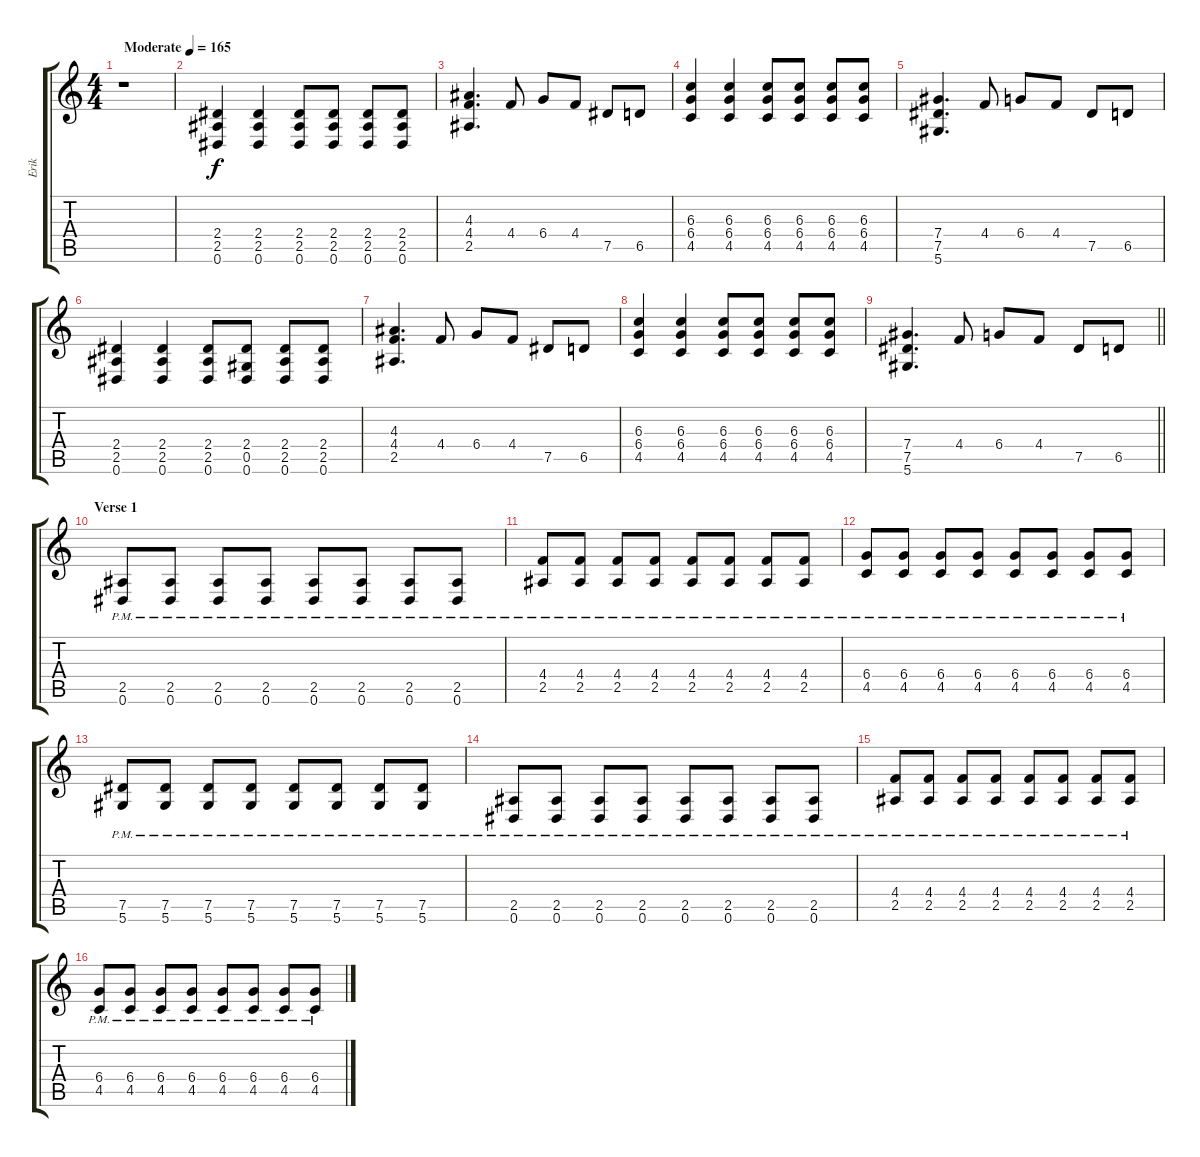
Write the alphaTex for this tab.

\track ("Erik" "Erik") {instrument distortionguitar}
\staff {score tabs}
\tuning (Eb4 Bb3 Gb3 Db3 Ab2 Eb2) {hide}
\ts (4 4)
\tempo (165 "Moderate")
\clef g2
\ks c
r.1{dy f instrument distortionguitar} |
(2.4 2.5 0.6).4 (2.4 2.5 0.6).4 (2.4 2.5 0.6).8 (2.4 2.5 0.6).8 (2.4 2.5 0.6).8 (2.4 2.5 0.6).8 |
(4.3 4.4 2.5).4{d} 4.4.8 6.4.8 4.4.8 7.5.8 6.5.8 |
(6.3 6.4 4.5).4 (6.3 6.4 4.5).4 (6.3 6.4 4.5).8 (6.3 6.4 4.5).8 (6.3 6.4 4.5).8 (6.3 6.4 4.5).8 |
(7.4 7.5 5.6).4{d} 4.4.8 6.4.8 4.4.8 7.5.8 6.5.8 |
(2.4 2.5 0.6).4 (2.4 2.5 0.6).4 (2.4 2.5 0.6).8 (2.4 0.5 0.6).8 (2.4 2.5 0.6).8 (2.4 2.5 0.6).8 |
(4.3 4.4 2.5).4{d} 4.4.8 6.4.8 4.4.8 7.5.8 6.5.8 |
(6.3 6.4 4.5).4 (6.3 6.4 4.5).4 (6.3 6.4 4.5).8 (6.3 6.4 4.5).8 (6.3 6.4 4.5).8 (6.3 6.4 4.5).8 |
\barLineRight lightlight
(7.4 7.5 5.6).4{d} 4.4.8 6.4.8 4.4.8 7.5.8 6.5.8 |
\section ("" "Verse 1")
(2.5{pm} 0.6{pm}).8 (2.5{pm} 0.6{pm}).8 (2.5{pm} 0.6{pm}).8 (2.5{pm} 0.6{pm}).8 (2.5{pm} 0.6{pm}).8 (2.5{pm} 0.6{pm}).8 (2.5{pm} 0.6{pm}).8 (2.5{pm} 0.6{pm}).8 |
(4.4{pm} 2.5{pm}).8 (4.4{pm} 2.5{pm}).8 (4.4{pm} 2.5{pm}).8 (4.4{pm} 2.5{pm}).8 (4.4{pm} 2.5{pm}).8 (4.4{pm} 2.5{pm}).8 (4.4{pm} 2.5{pm}).8 (4.4{pm} 2.5{pm}).8 |
(6.4{pm} 4.5{pm}).8 (6.4{pm} 4.5{pm}).8 (6.4{pm} 4.5{pm}).8 (6.4{pm} 4.5{pm}).8 (6.4{pm} 4.5{pm}).8 (6.4{pm} 4.5{pm}).8 (6.4{pm} 4.5{pm}).8 (6.4{pm} 4.5{pm}).8 |
(7.5{pm} 5.6).8 (7.5{pm} 5.6).8 (7.5{pm} 5.6).8 (7.5{pm} 5.6).8 (7.5{pm} 5.6).8 (7.5{pm} 5.6).8 (7.5{pm} 5.6).8 (7.5{pm} 5.6).8 |
(2.5{pm} 0.6{pm}).8 (2.5{pm} 0.6{pm}).8 (2.5{pm} 0.6{pm}).8 (2.5{pm} 0.6{pm}).8 (2.5{pm} 0.6{pm}).8 (2.5{pm} 0.6{pm}).8 (2.5{pm} 0.6{pm}).8 (2.5{pm} 0.6{pm}).8 |
(4.4{pm} 2.5{pm}).8 (4.4{pm} 2.5{pm}).8 (4.4{pm} 2.5{pm}).8 (4.4{pm} 2.5{pm}).8 (4.4{pm} 2.5{pm}).8 (4.4{pm} 2.5{pm}).8 (4.4{pm} 2.5{pm}).8 (4.4{pm} 2.5{pm}).8 |
(6.4{pm} 4.5{pm}).8 (6.4{pm} 4.5{pm}).8 (6.4{pm} 4.5{pm}).8 (6.4{pm} 4.5{pm}).8 (6.4{pm} 4.5{pm}).8 (6.4{pm} 4.5{pm}).8 (6.4{pm} 4.5{pm}).8 (6.4{pm} 4.5{pm}).8
